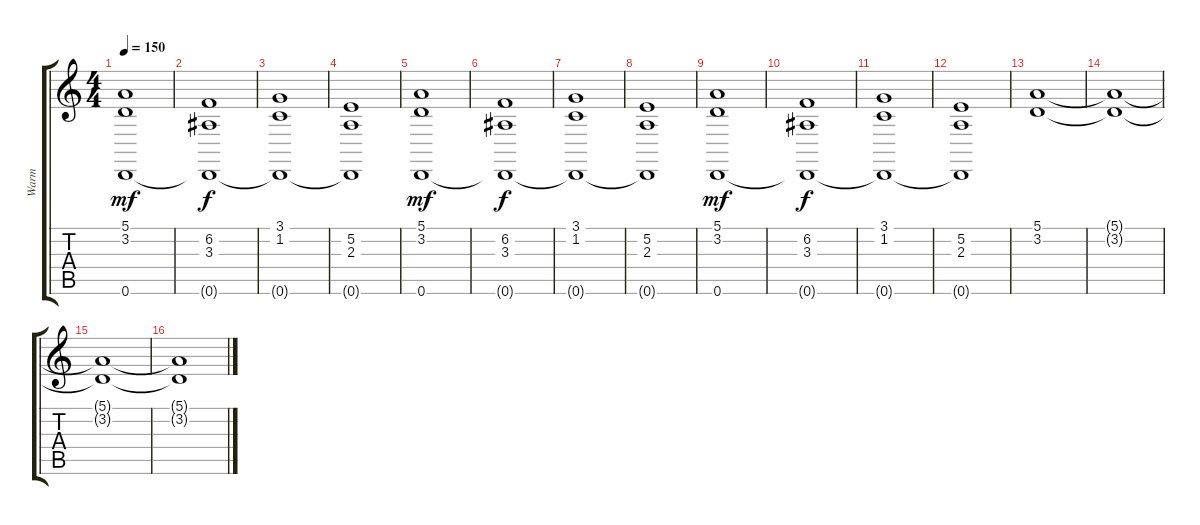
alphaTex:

\track ("Warm" "Warm") {instrument pad2warm}
\staff {score tabs}
\tuning (E4 B3 G3 D3 A2 D2) {hide}
\ts (4 4)
\tempo 150
\clef g2
\ks c
(5.1 3.2 0.6).1{dy mf} |
(6.2 3.3 0.6{t}).1{dy f} |
(3.1 1.2 0.6{t}).1 |
(5.2 2.3 0.6{t}).1 |
(5.1 3.2 0.6).1{dy mf} |
(6.2 3.3 0.6{t}).1{dy f} |
(3.1 1.2 0.6{t}).1 |
(5.2 2.3 0.6{t}).1 |
(5.1 3.2 0.6).1{dy mf} |
(6.2 3.3 0.6{t}).1{dy f} |
(3.1 1.2 0.6{t}).1 |
(5.2 2.3 0.6{t}).1 |
(5.1 3.2).1 |
(5.1{t} 3.2{t}).1 |
(5.1{t} 3.2{t}).1 |
(5.1{t} 3.2{t}).1
